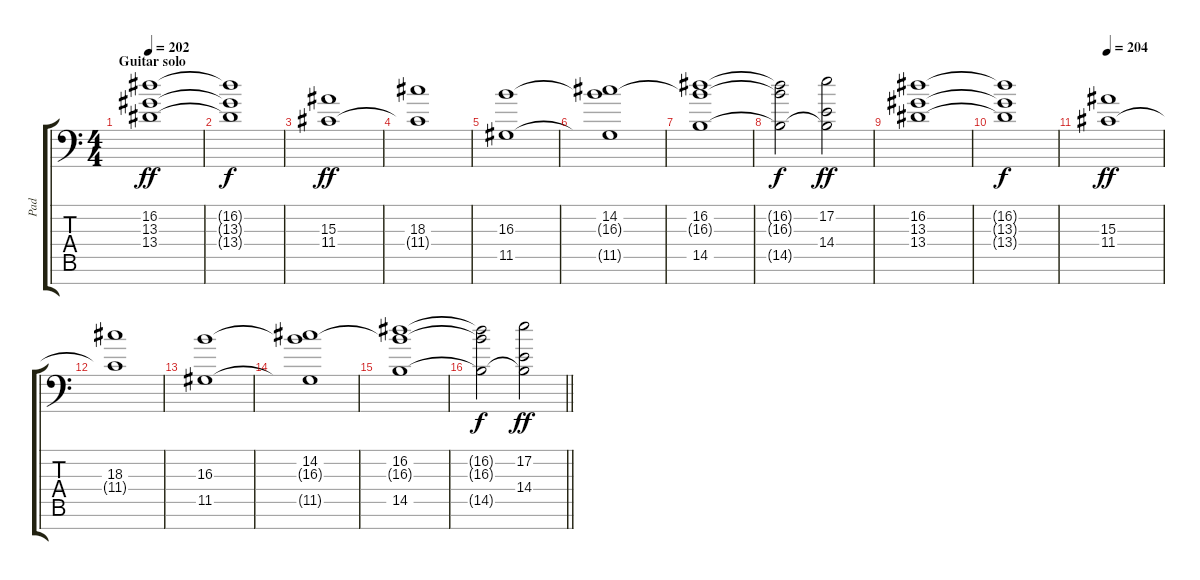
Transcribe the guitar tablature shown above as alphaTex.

\track ("Pad" "Pad") {instrument pad8sweep}
\staff {score tabs}
\tuning (C8 B3 G3 D3 A2 E2 C-1) {hide}
\ts (4 4)
\section ("" "Guitar solo")
\tempo 202
\clef f4
\ks c
(16.2 13.3 13.4).1{dy ff} |
(16.2{t} 13.3{t} 13.4{t}).1{dy f} |
(15.3 11.4).1{dy ff} |
(18.3 11.4{t}).1 |
(16.3 11.5).1 |
(14.2 16.3{t} 11.5{t}).1 |
(16.2 16.3{t} 14.5).1 |
(16.2{t} 16.3{t} 14.5{t}).2{dy f} (17.2 14.4 14.5{t}).2{dy ff} |
(16.2 13.3 13.4).1 |
(16.2{t} 13.3{t} 13.4{t}).1{dy f} |
\tempo 204
(15.3 11.4).1{dy ff} |
(18.3 11.4{t}).1 |
(16.3 11.5).1 |
(14.2 16.3{t} 11.5{t}).1 |
(16.2 16.3{t} 14.5).1 |
\barLineRight lightlight
(16.2{t} 16.3{t} 14.5{t}).2{dy f} (17.2 14.4 14.5{t}).2{dy ff}
